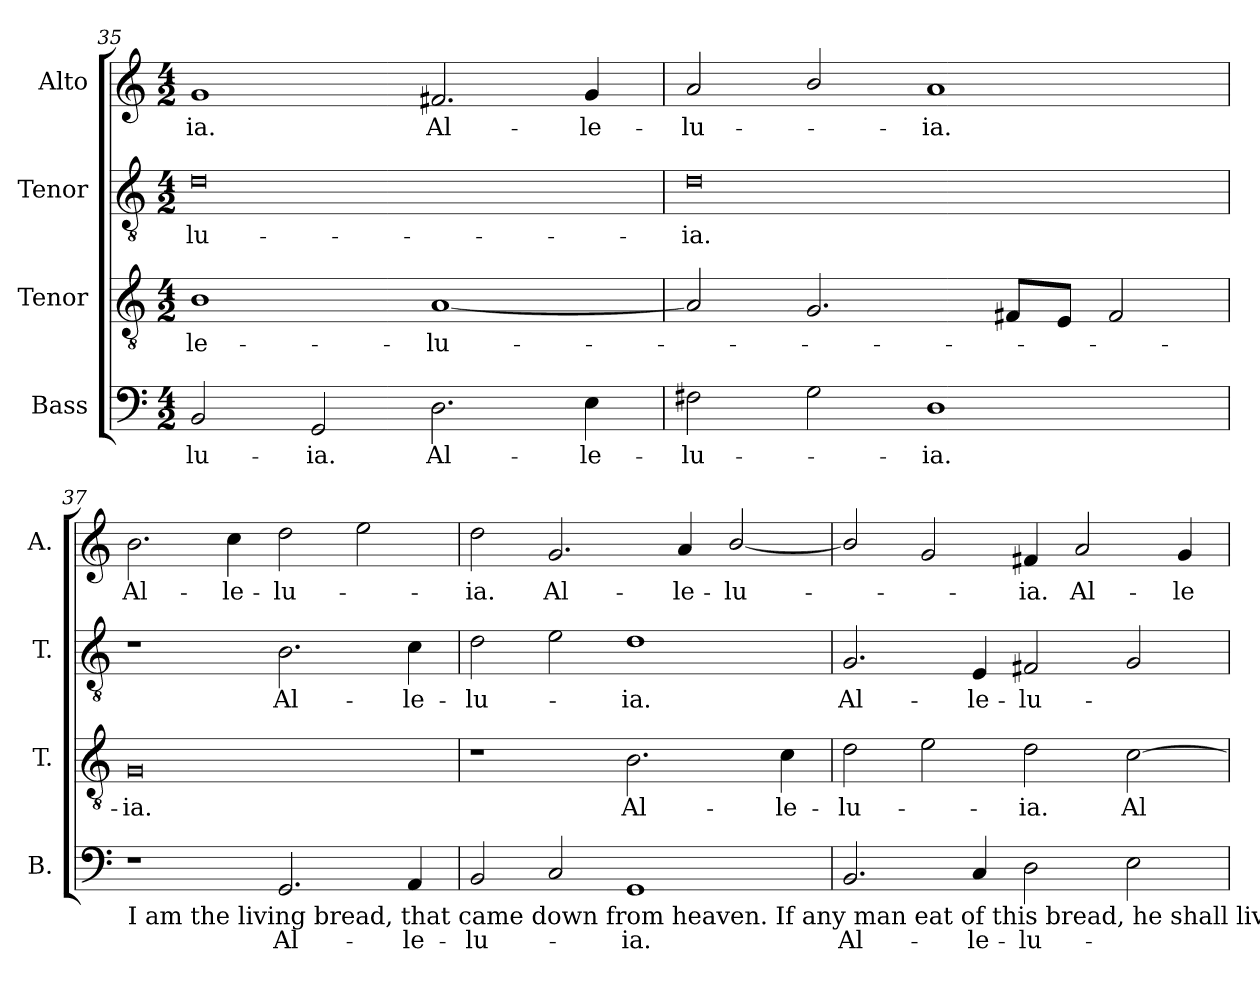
**kern	**text	**kern	**text	**kern	**text	**kern	**text
*part4	*part4	*part3	*part3	*part2	*part2	*part1	*part1
*staff4	*staff4	*staff3	*staff3	*staff2	*staff2	*staff1	*staff1
*I"Bass	*	*I"Tenor	*	*I"Tenor	*	*I"Alto	*
*I'B.	*	*I'T.	*	*I'T.	*	*I'A.	*
*clefF4	*	*clefGv2	*	*clefGv2	*	*clefG2	*
*	*	*ITrd7c12	*	*ITrd7c12	*	*	*
*k[]	*	*k[]	*	*k[]	*	*k[]	*
*C:	*	*C:	*	*C:	*	*C:	*
*M4/2	*	*M4/2	*	*M4/2	*	*M4/2	*
=35	=35	=35	=35	=35	=35	=35	=35
!	!LO:LY:b:color=#000000	!	!	!	!	!	!
!	!	!	!LO:LY:b:color=#000000	!	!	!	!
!	!	!	!	!	!LO:LY:b:color=#000000	!	!
!	!	!	!	!	!	!	!LO:LY:b:color=#000000
2BBi/	-lu-	1BBi	-le-	0Di	-lu-	1gi	-ia.
!	!LO:LY:b:color=#000000	!	!	!	!	!	!
2GGi/	-ia.	.	.	.	.	.	.
!	!LO:LY:b:color=#000000	!	!	!	!	!	!
!	!	!	!LO:LY:b:color=#000000	!	!	!	!
!	!	!	!	!	!	!	!LO:LY:b:color=#000000
2.Di\	Al-	[1AAi	-lu-	.	.	2.f#Xi/	Al-
!	!LO:LY:b:color=#000000	!	!	!	!	!	!
!	!	!	!	!	!	!	!LO:LY:b:color=#000000
4Ei\	-le-	.	.	.	.	4gi/	-le-
=36	=36	=36	=36	=36	=36	=36	=36
!	!LO:LY:b:color=#000000	!	!	!	!	!	!
!	!	!	!	!	!LO:LY:b:color=#000000	!	!
!	!	!	!	!	!	!	!LO:LY:b:color=#000000
2F#Xi\	-lu-	2AAi/]	.	0Di	-ia.	2ai/	-lu-
2Gi\	.	2.GGi/	.	.	.	2bi/	.
!	!LO:LY:b:color=#000000	!	!	!	!	!	!
!	!	!	!	!	!	!	!LO:LY:b:color=#000000
1Di	-ia.	.	.	.	.	1ai	-ia.
.	.	8FF#Xi/L	.	.	.	.	.
.	.	8EEi/J	.	.	.	.	.
.	.	2FF#i/	.	.	.	.	.
!!LO:PB:g=z
=37	=37	=37	=37	=37	=37	=37	=37
!	!	!	!LO:LY:b:color=#000000	!	!	!	!
!LO:TX:b:t=I am the living bread, that came down from heaven.  If any man eat of this bread, he shall live for ever.  Alleluia.	!	!	!	!	!	!	!
!	!	!	!	!	!	!	!LO:LY:b:color=#000000
1r	.	0GGi	-ia.	1r	.	2.bi\	Al-
!	!	!	!	!	!	!	!LO:LY:b:color=#000000
.	.	.	.	.	.	4cci\	-le-
!	!LO:LY:b:color=#000000	!	!	!	!	!	!
!	!	!	!	!	!LO:LY:b:color=#000000	!	!
!	!	!	!	!	!	!	!LO:LY:b:color=#000000
2.GGi/	Al-	.	.	2.BBi\	Al-	2ddi\	-lu-
.	.	.	.	.	.	2eei\	.
!	!LO:LY:b:color=#000000	!	!	!	!	!	!
!	!	!	!	!	!LO:LY:b:color=#000000	!	!
4AAi/	-le-	.	.	4Ci\	-le-	.	.
=38	=38	=38	=38	=38	=38	=38	=38
!	!LO:LY:b:color=#000000	!	!	!	!	!	!
!	!	!	!	!	!LO:LY:b:color=#000000	!	!
!	!	!	!	!	!	!	!LO:LY:b:color=#000000
2BBi/	-lu-	1r	.	2Di\	-lu-	2ddi\	-ia.
!	!	!	!	!	!	!	!LO:LY:b:color=#000000
2Ci/	.	.	.	2Ei\	.	2.gi/	Al-
!	!LO:LY:b:color=#000000	!	!	!	!	!	!
!	!	!	!LO:LY:b:color=#000000	!	!	!	!
!	!	!	!	!	!LO:LY:b:color=#000000	!	!
1GGi	-ia.	2.BBi\	Al-	1Di	-ia.	.	.
!	!	!	!	!	!	!	!LO:LY:b:color=#000000
.	.	.	.	.	.	4ai/	-le-
!	!	!	!	!	!	!	!LO:LY:b:color=#000000
.	.	.	.	.	.	[2bi/	-lu-
!	!	!	!LO:LY:b:color=#000000	!	!	!	!
.	.	4Ci\	-le-	.	.	.	.
=39	=39	=39	=39	=39	=39	=39	=39
!	!LO:LY:b:color=#000000	!	!	!	!	!	!
!	!	!	!LO:LY:b:color=#000000	!	!	!	!
!	!	!	!	!	!LO:LY:b:color=#000000	!	!
2.BBi/	Al-	2Di\	-lu-	2.GGi/	Al-	2bi/]	.
.	.	2Ei\	.	.	.	2gi/	.
!	!LO:LY:b:color=#000000	!	!	!	!	!	!
!	!	!	!	!	!LO:LY:b:color=#000000	!	!
4Ci/	-le-	.	.	4EEi/	-le-	.	.
!	!LO:LY:b:color=#000000	!	!	!	!	!	!
!	!	!	!LO:LY:b:color=#000000	!	!	!	!
!	!	!	!	!	!LO:LY:b:color=#000000	!	!
!	!	!	!	!	!	!	!LO:LY:b:color=#000000
2Di\	-lu-	2Di\	-ia.	2FF#Xi/	-lu-	4f#Xi/	-ia.
!	!	!	!	!	!	!	!LO:LY:b:color=#000000
.	.	.	.	.	.	2ai/	Al-
!	!	!	!LO:LY:b:color=#000000	!	!	!	!
2Ei\	.	[2Ci\	Al-	2GGi/	.	.	.
!	!	!	!	!	!	!	!LO:LY:b:color=#000000
.	.	.	.	.	.	4gi/	-le-
=	=	=	=	=	=	=	=
*-	*-	*-	*-	*-	*-	*-	*-
